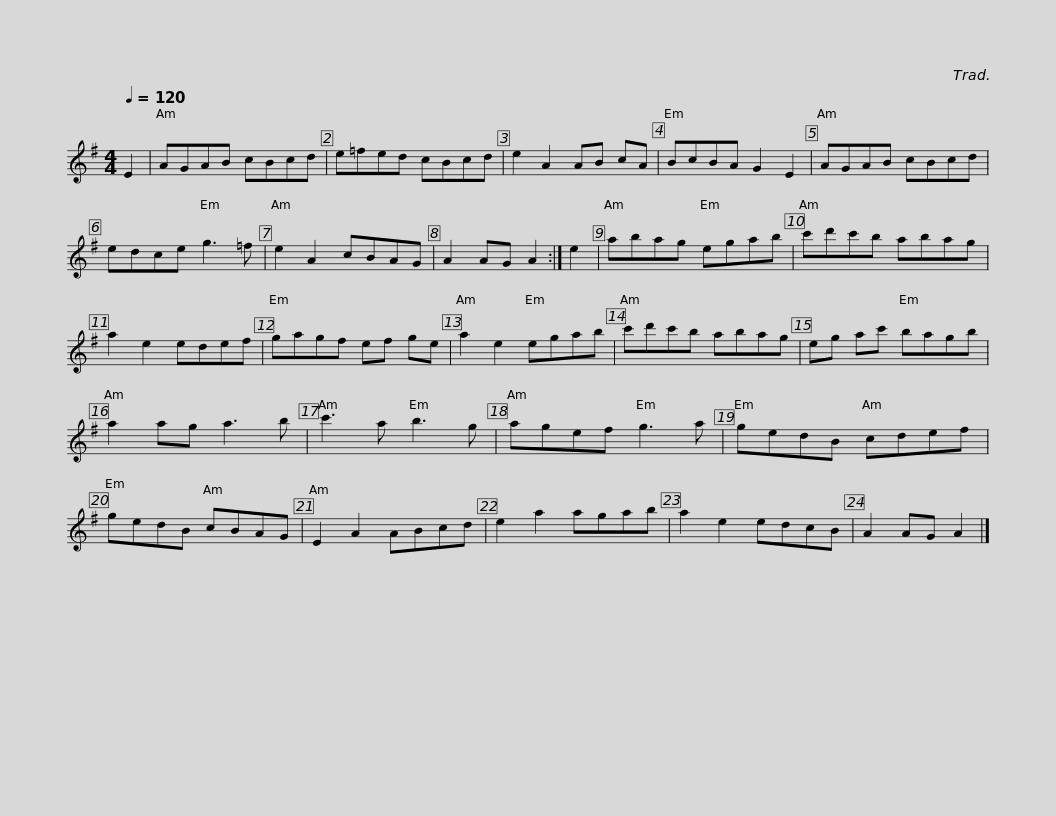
X:1
L:1/8
Q:1/4=120
M:4/4
I:linebreak $
K:G
V:1 treble
V:1
 E2 | AGAB cBcd | e=fed cBcd | e2 A2 AB cA | BcBA G2 E2 | %5
 AGAB cBcd |$ edce g3 =f | e2 A2 cBAG | A2 AG A2 :| e2 | %10
 abag egab | c'd'c'b abag |$ a2 e2 edef | gagf ef ge | a2 e2 egab | %15
 c'd'c'b abag | eg ac' bagb |$ a2 ag a3 b | c'3 a b3 g | agef g3 a | %20
 gedB cdef | gedB cBAG | E2 A2 ABcd |$ e2 a2 agab | a2 e2 edcB | %25
 A2 AG A2 |] %26
